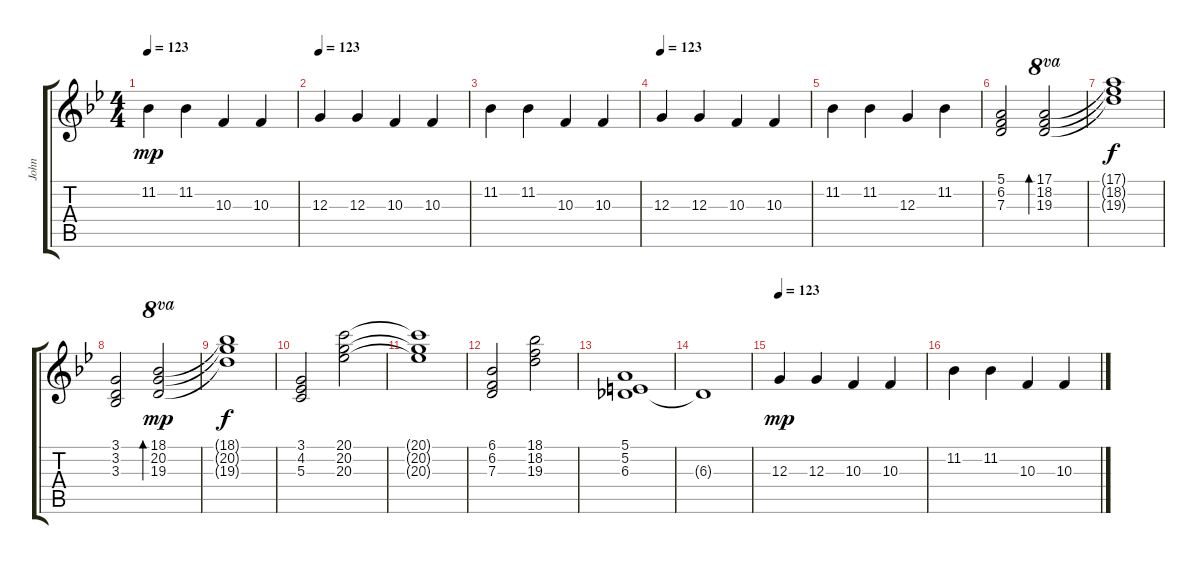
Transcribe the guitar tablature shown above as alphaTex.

\track ("John" "John") {instrument musicbox}
\staff {score tabs}
\tuning (E4 B3 G3 D3 A2 E2) {hide}
\ts (4 4)
\tempo 123
\clef g2
\ks bb
11.2.4{dy mp} 11.2.4 10.3.4 10.3.4 |
\tempo 123
12.3.4{instrument electricpiano1} 12.3.4 10.3.4 10.3.4 |
11.2.4 11.2.4 10.3.4 10.3.4 |
\tempo 123
12.3.4{instrument electricpiano1} 12.3.4 10.3.4 10.3.4 |
11.2.4 11.2.4 12.3.4 11.2.4 |
(5.1 6.2 7.3).2 (17.1 18.2 19.3).2{bd 30 ot 8va} |
(17.1{t} 18.2{t} 19.3{t}).1{dy f} |
(3.1 3.2 3.3).2 (18.1 20.2 19.3).2{bd 30 ot 8va dy mp} |
(18.1{t} 20.2{t} 19.3{t}).1{dy f} |
(3.1 4.2 5.3).2 (20.1 20.2 20.3).2 |
(20.1{t} 20.2{t} 20.3{t}).1 |
(6.1 6.2 7.3).2 (18.1 18.2 19.3).2 |
(5.1 5.2 6.3).1 |
6.3{t}.1 |
\tempo 123
12.3.4{dy mp instrument electricpiano1} 12.3.4 10.3.4 10.3.4 |
11.2.4 11.2.4 10.3.4 10.3.4
